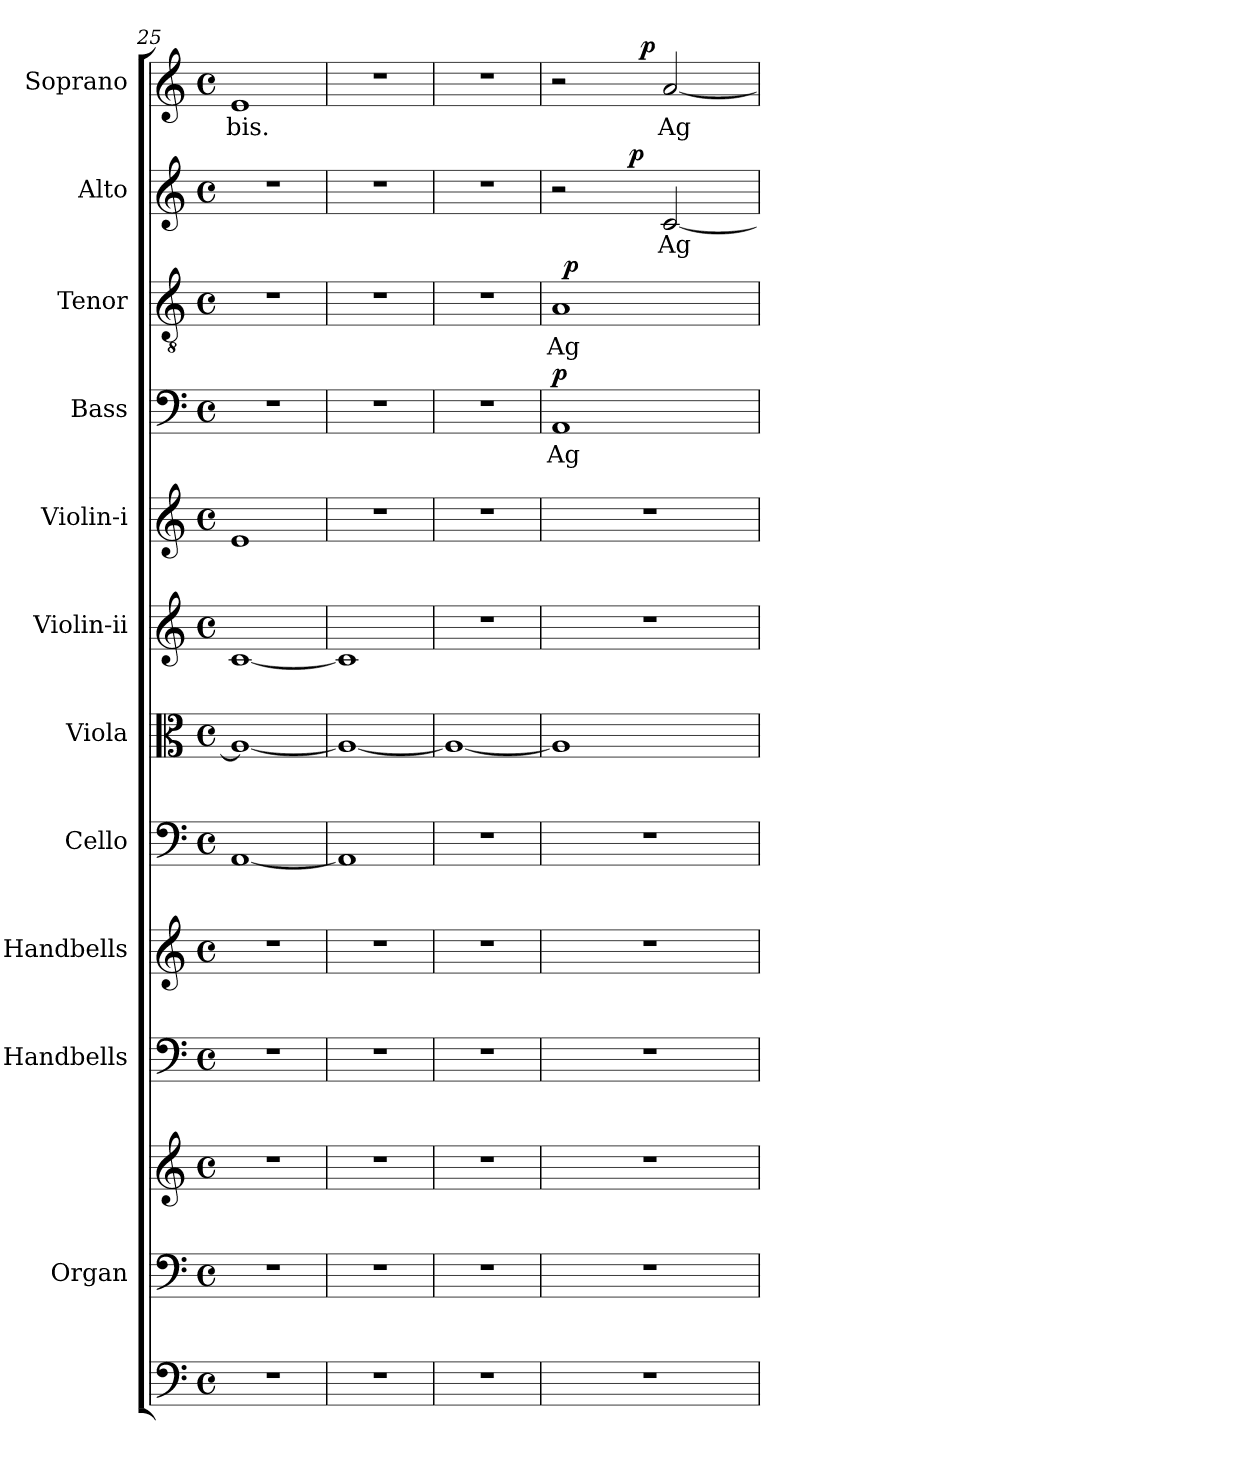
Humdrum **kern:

**kern	**kern	**kern	**kern	**kern	**kern	**kern	**kern	**kern	**kern	**text	**dynam	**kern	**text	**dynam	**kern	**text	**dynam	**kern	**text	**dynam
*part12	*part11	*part11	*part10	*part9	*part8	*part7	*part6	*part5	*part4	*part4	*part4	*part3	*part3	*part3	*part2	*part2	*part2	*part1	*part1	*part1
*staff13	*staff12	*staff11	*staff10	*staff9	*staff8	*staff7	*staff6	*staff5	*staff4	*staff4	*staff4	*staff3	*staff3	*staff3	*staff2	*staff2	*staff2	*staff1	*staff1	*staff1
*	*I"Organ	*	*I"Handbells	*I"Handbells	*I"Cello	*I"Viola	*I"Violin-ii	*I"Violin-i	*I"Bass	*	*	*I"Tenor	*	*	*I"Alto	*	*	*I"Soprano	*	*
*	*	*	*	*	*	*I'Vla.	*I'Vln.-ii	*I'Vln.-i	*I'B	*	*	*I'T	*	*	*I'A	*	*	*I'S	*	*
*clefF4	*clefF4	*clefG2	*clefF4	*clefG2	*clefF4	*clefC3	*clefG2	*clefG2	*clefF4	*	*	*clefGv2	*	*	*clefG2	*	*	*clefG2	*	*
*k[]	*k[]	*k[]	*k[]	*k[]	*k[]	*k[]	*k[]	*k[]	*k[]	*	*	*k[]	*	*	*k[]	*	*	*k[]	*	*
*C:	*C:	*C:	*C:	*C:	*C:	*C:	*C:	*C:	*C:	*	*	*C:	*	*	*C:	*	*	*C:	*	*
*M4/4	*M4/4	*M4/4	*M4/4	*M4/4	*M4/4	*M4/4	*M4/4	*M4/4	*M4/4	*	*	*M4/4	*	*	*M4/4	*	*	*M4/4	*	*
*met(c)	*met(c)	*met(c)	*met(c)	*met(c)	*met(c)	*met(c)	*met(c)	*met(c)	*met(c)	*	*	*met(c)	*	*	*met(c)	*	*	*met(c)	*	*
=25	=25	=25	=25	=25	=25	=25	=25	=25	=25	=25	=25	=25	=25	=25	=25	=25	=25	=25	=25	=25
!	!	!	!	!	!	!	!	!	!	!	!	!	!	!	!	!	!	!	!LO:LY:b	!
1r	1r	1r	1r	1r	[<1AA	1A_	[<1c	1e	1r	.	.	1r	.	.	1r	.	.	1e	-bis.	.
=26	=26	=26	=26	=26	=26	=26	=26	=26	=26	=26	=26	=26	=26	=26	=26	=26	=26	=26	=26	=26
1r	1r	1r	1r	1r	1AA]	1A_	1c]	1r	1r	.	.	1r	.	.	1r	.	.	1r	.	.
=27	=27	=27	=27	=27	=27	=27	=27	=27	=27	=27	=27	=27	=27	=27	=27	=27	=27	=27	=27	=27
1r	1r	1r	1r	1r	1r	1A_	1r	1r	1r	.	.	1r	.	.	1r	.	.	1r	.	.
=28	=28	=28	=28	=28	=28	=28	=28	=28	=28	=28	=28	=28	=28	=28	=28	=28	=28	=28	=28	=28
!	!	!	!	!	!	!	!	!	!	!LO:LY:b	!LO:DY:a	!	!LO:LY:b	!	!	!	!	!	!	!
*	*	*	*	*	*	*	*	*	*	*	*	*^	*	*	*^	*	*	*^	*	*
1r	1r	1r	1r	1r	1r	1A]	1r	1r	1AA	Ag-	p	1A	32ryy	Ag-	.	2r	4.ryy	.	.	2r	4ryy	.	.
!	!	!	!	!	!	!	!	!	!	!	!	!	!	!	!LO:DY:a	!	!	!	!	!	!	!	!
.	.	.	.	.	.	.	.	.	.	.	.	.	2ryy	.	p	.	.	.	.	.	.	.	.
.	.	.	.	.	.	.	.	.	.	.	.	.	.	.	.	.	.	.	.	.	8ryy	.	.
!	!	!	!	!	!	!	!	!	!	!	!	!	!	!	!	!	!	!	!LO:DY:a	!	!	!	!
.	.	.	.	.	.	.	.	.	.	.	.	.	.	.	.	.	2ryy	.	p	.	32ryy	.	.
!	!	!	!	!	!	!	!	!	!	!	!	!	!	!	!	!	!	!	!	!	!	!	!LO:DY:a
.	.	.	.	.	.	.	.	.	.	.	.	.	.	.	.	.	.	.	.	.	2ryy	.	p
!	!	!	!	!	!	!	!	!	!	!	!	!	!	!	!	!	!	!LO:LY:b	!	!	!	!LO:LY:b	!
.	.	.	.	.	.	.	.	.	.	.	.	.	.	.	.	[<2c/	.	Ag-	.	[<2a/	.	Ag-	.
.	.	.	.	.	.	.	.	.	.	.	.	.	4...ryy	.	.	.	.	.	.	.	.	.	.
.	.	.	.	.	.	.	.	.	.	.	.	.	.	.	.	.	8ryy	.	.	.	.	.	.
.	.	.	.	.	.	.	.	.	.	.	.	.	.	.	.	.	.	.	.	.	16.ryy	.	.
*	*	*	*	*	*	*	*	*	*	*	*	*v	*v	*	*	*	*	*	*	*v	*v	*	*
*	*	*	*	*	*	*	*	*	*	*	*	*	*	*	*v	*v	*	*	*	*	*
=	=	=	=	=	=	=	=	=	=	=	=	=	=	=	=	=	=	=	=	=
*-	*-	*-	*-	*-	*-	*-	*-	*-	*-	*-	*-	*-	*-	*-	*-	*-	*-	*-	*-	*-
